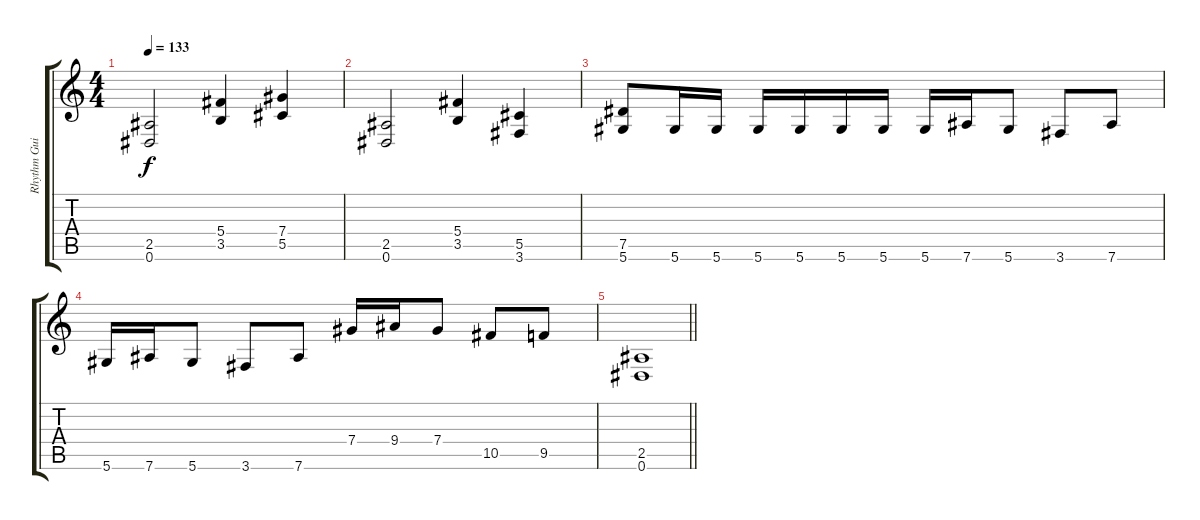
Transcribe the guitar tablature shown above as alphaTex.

\track ("Rhythm Guitar Left" "Rhythm Gui") {instrument distortionguitar}
\staff {score tabs}
\tuning (Eb4 Bb3 Gb3 Db3 Ab2 Eb2) {hide}
\ts (4 4)
\tempo 133
\clef g2
\ks c
(2.5 0.6).2{dy f} (5.4 3.5).4 (7.4 5.5).4 |
(2.5 0.6).2 (5.4 3.5).4 (5.5 3.6).4 |
(7.5 5.6).8 5.6.16 5.6.16 5.6.16 5.6.16 5.6.16 5.6.16 5.6.16 7.6.16 5.6.8 3.6.8 7.6.8 |
5.6.16 7.6.16 5.6.8 3.6.8 7.6.8 7.4.16 9.4.16 7.4.8 10.5.8 9.5.8 |
\barLineRight lightlight
(2.5 0.6).1
